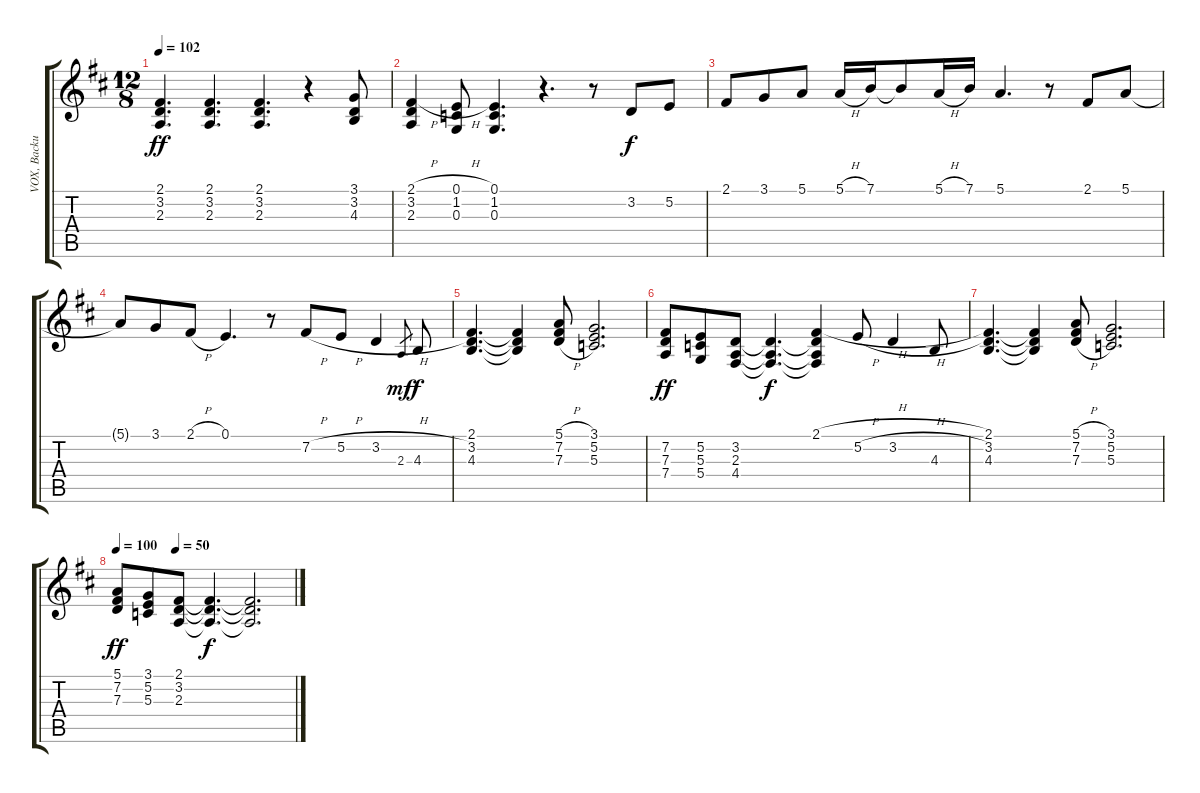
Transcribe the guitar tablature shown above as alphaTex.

\track ("VOX, Backup" "VOX, Backu") {instrument synthvoice}
\staff {score tabs}
\tuning (E4 B3 G3 D3 A2 E2) {hide}
\ts (12 8)
\tempo 102
\clef g2
\ks d
(2.1 3.2 2.3).4{d dy ff} (2.1 3.2 2.3).4{d} (2.1 3.2 2.3).4{d} r.4 (3.1 3.2 4.3).8 |
(2.1{h} 3.2 2.3).4 (0.1{h} 1.2 0.3).8 (0.1 1.2 0.3).4{d} r.4{d} r.8 3.2.8{dy f} 5.2.8 |
2.1.8 3.1.8 5.1.8 5.1{h}.16 7.1.16 7.1{t}.8 5.1{h}.16 7.1.16 5.1.4{d} r.8 2.1.8 5.1.8 |
5.1{t}.8 3.1.8 2.1{h}.8 0.1.4{d} r.8 7.2{h}.8 5.2{h}.8 3.2{h}.4 2.3.8{gr dy mf} 4.3.8{dy f} |
(2.1 3.2 4.3).4{d} (2.1{t} 3.2{t} 4.3{t}).4 (5.1{h} 7.2{h} 7.3{h}).8 (3.1 5.2 5.3).2{d} |
(7.2 7.3 7.4).8{dy ff} (5.2 5.3 5.4).8 (3.2 2.3 4.4).8 (3.2{t} 2.3{t} 4.4{t}).4{d dy f} (2.1{h} 3.2{t} 2.3{t} 4.4{t}).4 5.2{h}.8 3.2{h}.4 4.3.8 |
(2.1 3.2 4.3).4{d} (2.1{t} 3.2{t} 4.3{t}).4 (5.1{h} 7.2{h} 7.3{h}).8 (3.1 5.2 5.3).2{d} |
\tempo 100
\tempo (50 0.3333333333333333)
(5.1 7.2 7.3).8{dy ff} (3.1 5.2 5.3).8 (2.1 3.2 2.3).8 (2.1{t} 3.2{t} 2.3{t}).4{d dy f} (2.1{t} 3.2{t} 2.3{t}).2{d}
